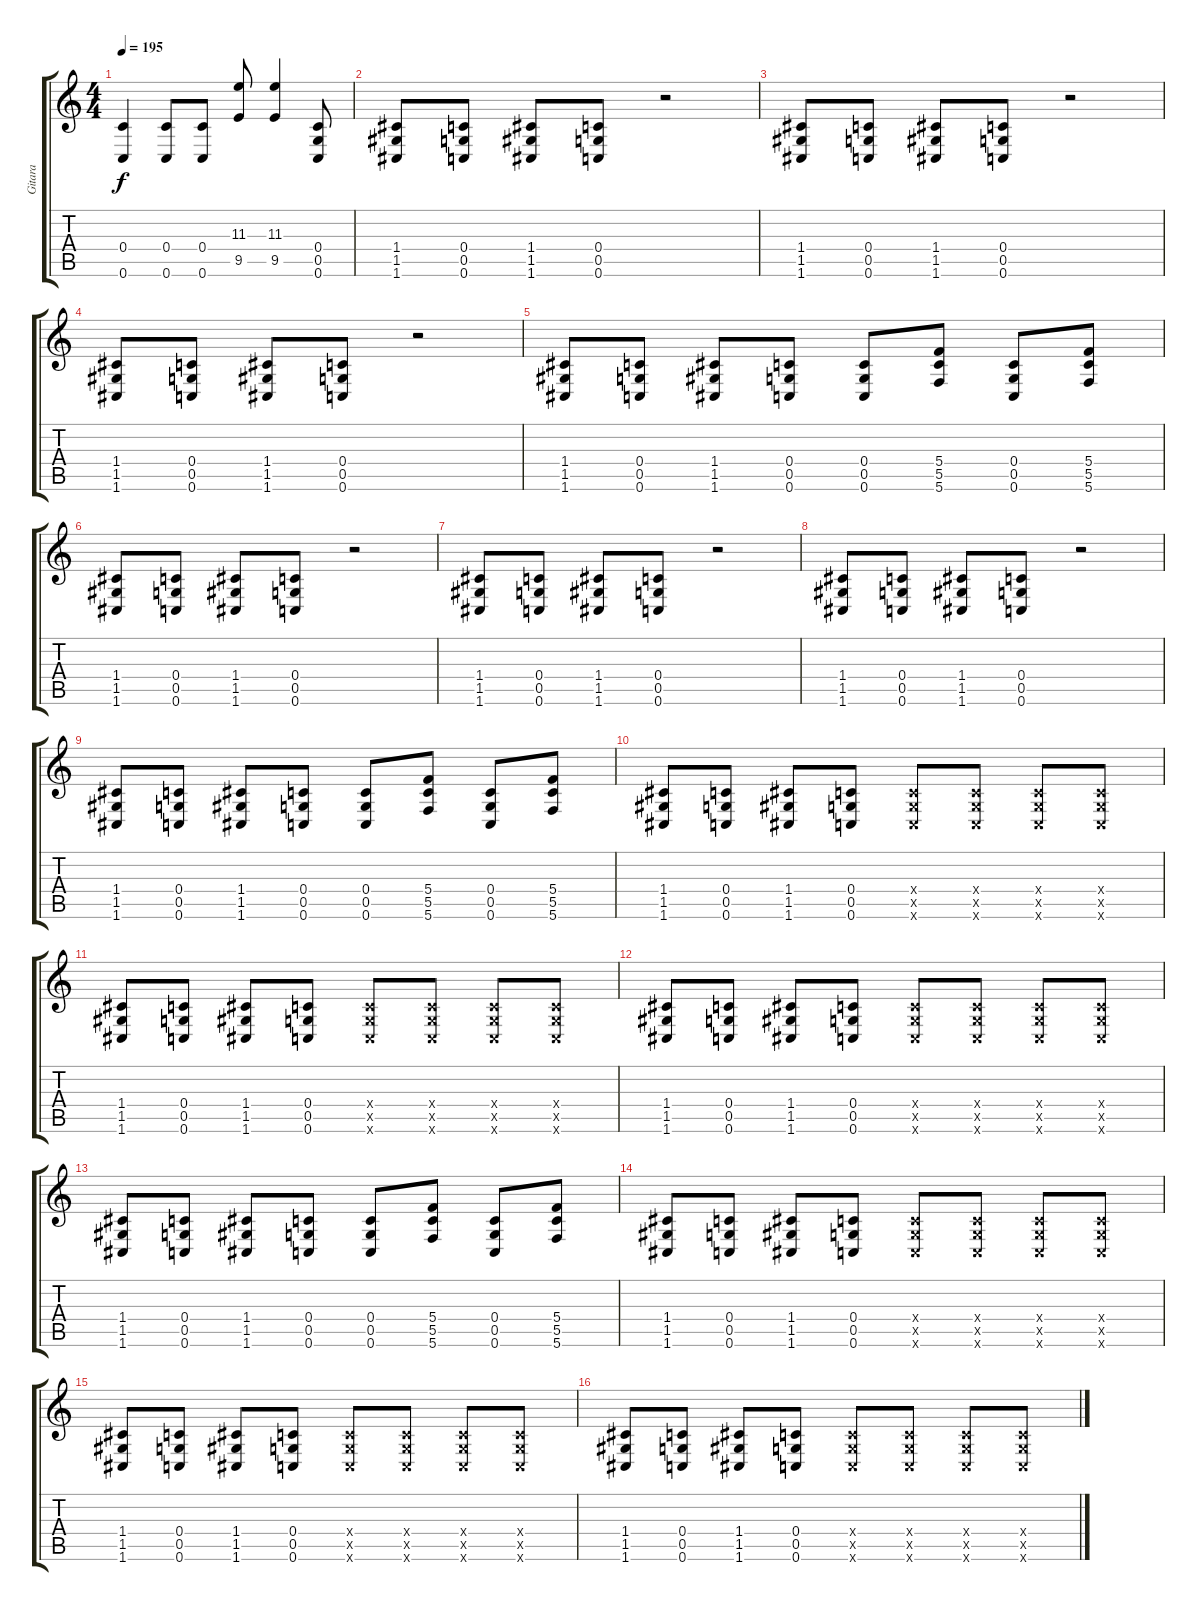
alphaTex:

\track ("Gitara" "Gitara") {instrument distortionguitar}
\staff {score tabs}
\tuning (D4 A3 F3 C3 G2 C2) {hide}
\ts (4 4)
\tempo 195
\clef g2
\ks c
(0.4{t} 0.6{t}).4{dy f} (0.4 0.6).8 (0.4 0.6).8 (11.3 9.5).8 (11.3 9.5).4 (0.4 0.5 0.6).8 |
(1.4 1.5 1.6).8 (0.4 0.5 0.6).8 (1.4 1.5 1.6).8 (0.4 0.5 0.6).8 r.2 |
(1.4 1.5 1.6).8 (0.4 0.5 0.6).8 (1.4 1.5 1.6).8 (0.4 0.5 0.6).8 r.2 |
(1.4 1.5 1.6).8 (0.4 0.5 0.6).8 (1.4 1.5 1.6).8 (0.4 0.5 0.6).8 r.2 |
(1.4 1.5 1.6).8 (0.4 0.5 0.6).8 (1.4 1.5 1.6).8 (0.4 0.5 0.6).8 (0.4 0.5 0.6).8 (5.4 5.5 5.6).8 (0.4 0.5 0.6).8 (5.4 5.5 5.6).8 |
(1.4 1.5 1.6).8 (0.4 0.5 0.6).8 (1.4 1.5 1.6).8 (0.4 0.5 0.6).8 r.2 |
(1.4 1.5 1.6).8 (0.4 0.5 0.6).8 (1.4 1.5 1.6).8 (0.4 0.5 0.6).8 r.2 |
(1.4 1.5 1.6).8 (0.4 0.5 0.6).8 (1.4 1.5 1.6).8 (0.4 0.5 0.6).8 r.2 |
(1.4 1.5 1.6).8 (0.4 0.5 0.6).8 (1.4 1.5 1.6).8 (0.4 0.5 0.6).8 (0.4 0.5 0.6).8 (5.4 5.5 5.6).8 (0.4 0.5 0.6).8 (5.4 5.5 5.6).8 |
(1.4 1.5 1.6).8 (0.4 0.5 0.6).8 (1.4 1.5 1.6).8 (0.4 0.5 0.6).8 (0.4{x} 0.5{x} 0.6{x}).8 (0.4{x} 0.5{x} 0.6{x}).8 (0.4{x} 0.5{x} 0.6{x}).8 (0.4{x} 0.5{x} 0.6{x}).8 |
(1.4 1.5 1.6).8 (0.4 0.5 0.6).8 (1.4 1.5 1.6).8 (0.4 0.5 0.6).8 (0.4{x} 0.5{x} 0.6{x}).8 (0.4{x} 0.5{x} 0.6{x}).8 (0.4{x} 0.5{x} 0.6{x}).8 (0.4{x} 0.5{x} 0.6{x}).8 |
(1.4 1.5 1.6).8 (0.4 0.5 0.6).8 (1.4 1.5 1.6).8 (0.4 0.5 0.6).8 (0.4{x} 0.5{x} 0.6{x}).8 (0.4{x} 0.5{x} 0.6{x}).8 (0.4{x} 0.5{x} 0.6{x}).8 (0.4{x} 0.5{x} 0.6{x}).8 |
(1.4 1.5 1.6).8 (0.4 0.5 0.6).8 (1.4 1.5 1.6).8 (0.4 0.5 0.6).8 (0.4 0.5 0.6).8 (5.4 5.5 5.6).8 (0.4 0.5 0.6).8 (5.4 5.5 5.6).8 |
(1.4 1.5 1.6).8 (0.4 0.5 0.6).8 (1.4 1.5 1.6).8 (0.4 0.5 0.6).8 (0.4{x} 0.5{x} 0.6{x}).8 (0.4{x} 0.5{x} 0.6{x}).8 (0.4{x} 0.5{x} 0.6{x}).8 (0.4{x} 0.5{x} 0.6{x}).8 |
(1.4 1.5 1.6).8 (0.4 0.5 0.6).8 (1.4 1.5 1.6).8 (0.4 0.5 0.6).8 (0.4{x} 0.5{x} 0.6{x}).8 (0.4{x} 0.5{x} 0.6{x}).8 (0.4{x} 0.5{x} 0.6{x}).8 (0.4{x} 0.5{x} 0.6{x}).8 |
(1.4 1.5 1.6).8 (0.4 0.5 0.6).8 (1.4 1.5 1.6).8 (0.4 0.5 0.6).8 (0.4{x} 0.5{x} 0.6{x}).8 (0.4{x} 0.5{x} 0.6{x}).8 (0.4{x} 0.5{x} 0.6{x}).8 (0.4{x} 0.5{x} 0.6{x}).8
